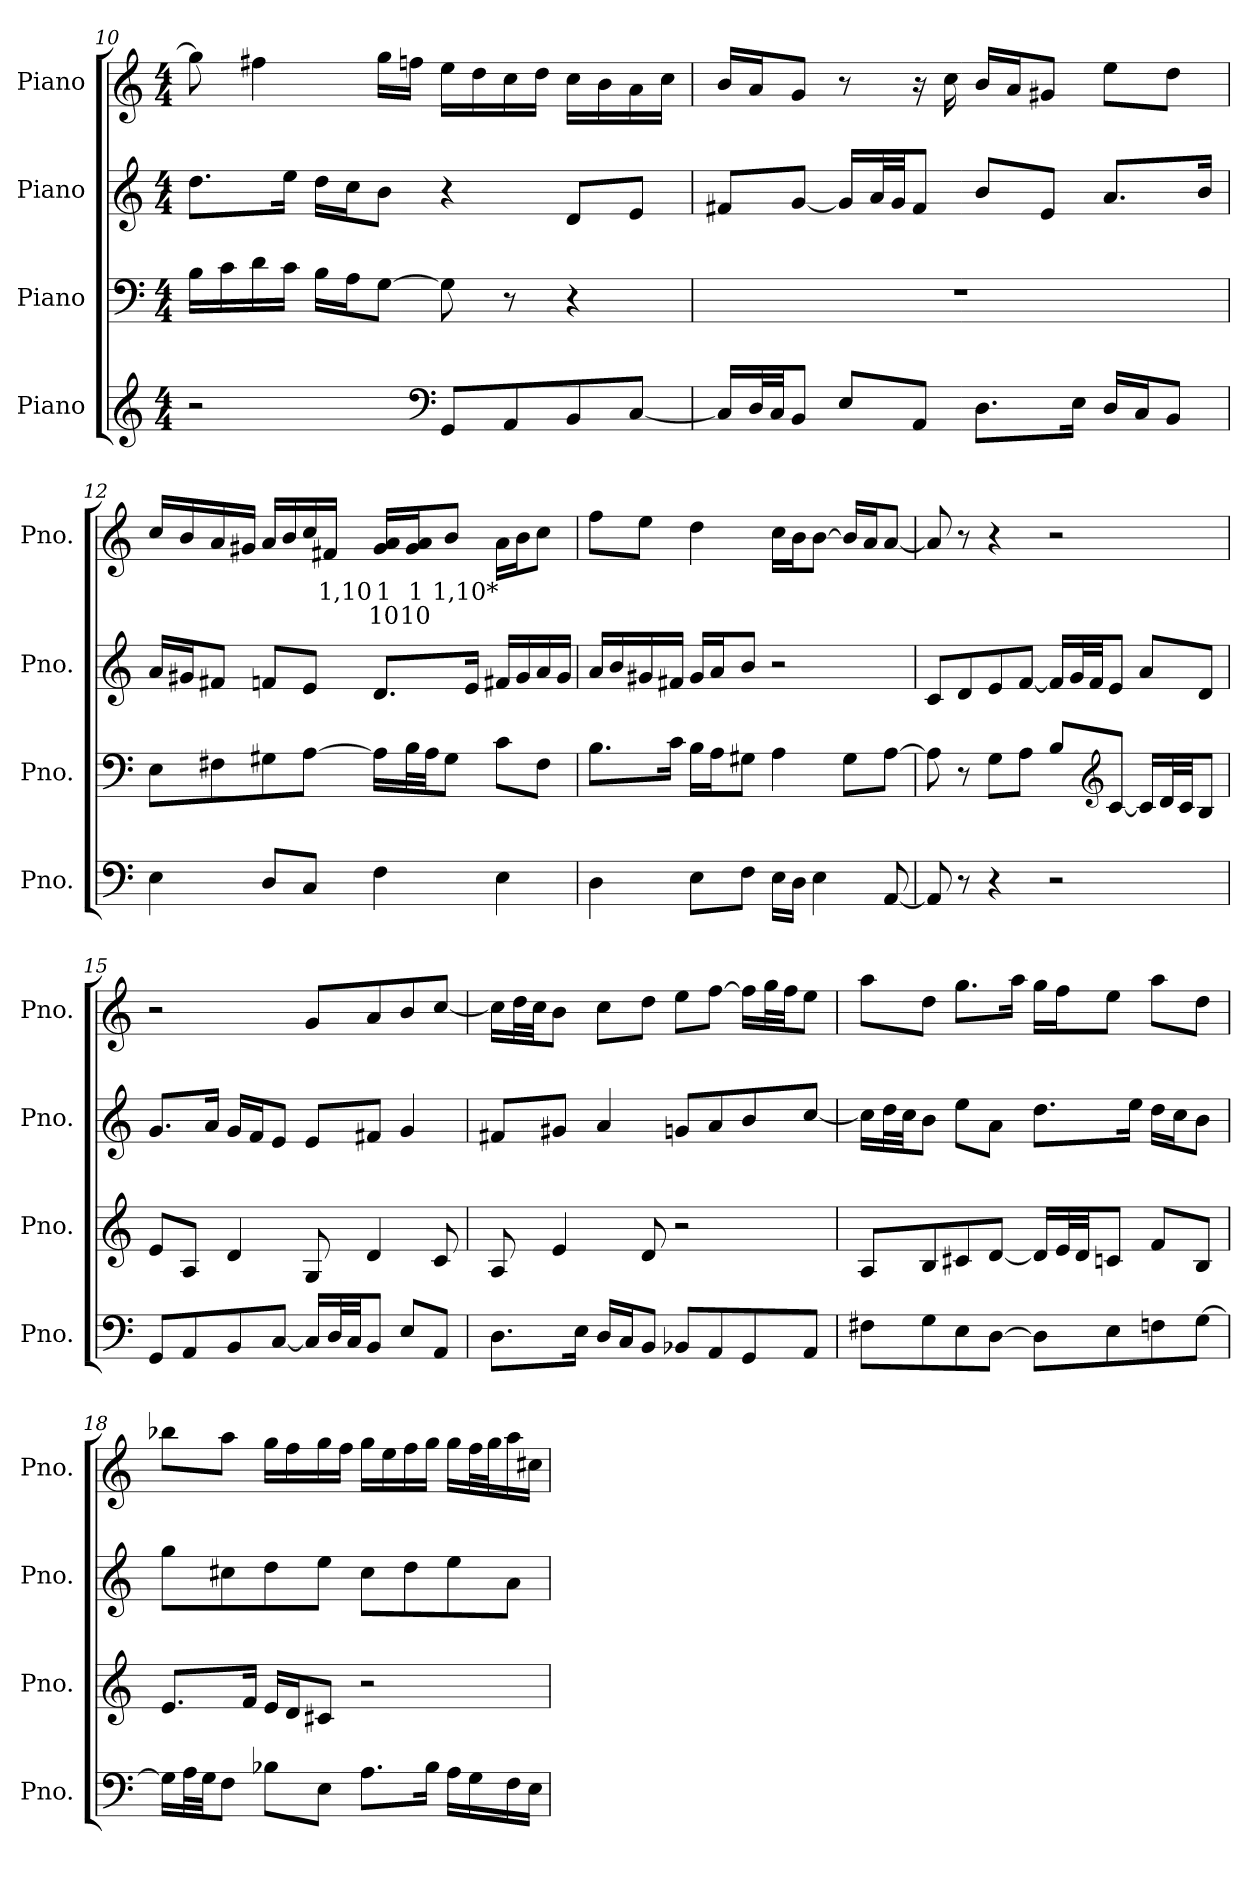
**kern	**kern	**kern	**kern	**text	**text
*part4	*part3	*part2	*part1	*part1	*part1
*staff4	*staff3	*staff2	*staff1	*staff1	*staff1
*I"Piano	*I"Piano	*I"Piano	*I"Piano	*	*
*I'Pno.	*I'Pno.	*I'Pno.	*I'Pno.	*	*
!!LO:LB:g=z
*clefG2	*clefF4	*clefG2	*clefG2	*	*
*k[]	*k[]	*k[]	*k[]	*	*
*M4/4	*M4/4	*M4/4	*M4/4	*	*
=10	=10	=10	=10	=10	=10
2r	16Bi\LL	8.ddj\L	8ggZ\]	.	.
.	16ci\	.	.	.	.
.	16di\	.	4ff#XZ\	.	.
.	16ci\JJ	16eej\Jk	.	.	.
.	16Bi\LL	16ddj\LL	.	.	.
.	16Ai\J	16ccj\J	.	.	.
.	[8Gi\J	8bj\J	16ggZ\LL	.	.
.	.	.	16ffnZ\JJ	.	.
*clefF4	*	*	*	*	*
8GGV/L	8Gi\]	4r	16eeZ\LL	.	.
.	.	.	16ddZ\	.	.
8AAV/	8r	.	16ccZ\	.	.
.	.	.	16ddZ\JJ	.	.
8BBV/	4r	8dj/L	16ccZ\LL	.	.
.	.	.	16bZ\	.	.
[8CV/J	.	8ej/J	16aZ\	.	.
.	.	.	16ccZ\JJ	.	.
=11	=11	=11	=11	=11	=11
16CV/LL]	1r	8f#Xj/L	16bZ/LL	.	.
32DV/L	.	.	16aZ/J	.	.
32CV/JJ	.	.	.	.	.
8BBV/J	.	[8gj/J	8gZ/J	.	.
8EV/L	.	16gj/LL]	8r	.	.
.	.	32aj/L	.	.	.
.	.	32gj/JJ	.	.	.
8AAV/J	.	8f#j/J	16r	.	.
.	.	.	16ccZ\	.	.
8.DV\L	.	8bj/L	16bZ/LL	.	.
.	.	.	16aZ/J	.	.
.	.	8ej/J	8g#XZ/J	.	.
16EV\Jk	.	.	.	.	.
16DV/LL	.	8.aj/L	8eeZ\L	.	.
16CV/J	.	.	.	.	.
8BBV/J	.	.	8ddZ\J	.	.
.	.	16bj/Jk	.	.	.
!!LO:LB:g=z
=12	=12	=12	=12	=12	=12
4EV\	8Ei\L	16aj/LL	16ccZ/LL	.	.
.	.	16g#Xj/J	16bZ/	.	.
.	8F#Xi\	8f#Xj/J	16aZ/	.	.
.	.	.	16g#XZ/JJ	.	.
8DV/L	8G#Xi\	8fnj/L	16aZ/LL	.	.
.	.	.	16bZ/	.	.
8CV/J	[8Ai\J	8ej/J	16ccZ/	.	.
!	!	!	!	!LO:LY:b	!
.	.	.	16f#XZ/JJ	1,10	.
!	!	!	!	!LO:LY:b	!LO:LY:b
4FV\	16Ai\LL]	8.dj/L	16g#N/ 16aZ/LL	1	10
!	!	!	!	!LO:LY:b	!LO:LY:b
.	32Bi\L	.	16g#N/ 16aZ/J	1	10
.	32Ai\JJ	.	.	.	.
!	!	!	!	!LO:LY:b	!
.	8G#i\J	.	8bZ/J	1,10*	.
.	.	16ej/Jk	.	.	.
4EV\	8ci\L	16f#Xj/LL	16aZ\LL	.	.
.	.	16g#j/	16bZ\J	.	.
.	8F#i\J	16aj/	8ccZ\J	.	.
.	.	16g#j/JJ	.	.	.
=13	=13	=13	=13	=13	=13
4DV\	8.Bi\L	16aj/LL	8ffZ\L	.	.
.	.	16bj/	.	.	.
.	.	16g#Xj/	8eeZ\J	.	.
.	16ci\Jk	16f#Xj/JJ	.	.	.
8EV\L	16Bi\LL	16g#j/LL	4ddZ\	.	.
.	16Ai\J	16aj/J	.	.	.
8FV\J	8G#Xi\J	8bj/J	.	.	.
16EV\LL	4Ai\	2r	16ccZ\LL	.	.
16DV\JJ	.	.	16bZ\J	.	.
4EV\	.	.	[8bZ\J	.	.
.	8G#i\L	.	16bZ/LL]	.	.
.	.	.	16aZ/J	.	.
[8AAV/	[8Ai\J	.	[8aZ/J	.	.
!!LO:PB:g=z
=14	=14	=14	=14	=14	=14
8AAV/]	8Ai\]	8cj/L	8aZ/]	.	.
8r	8r	8dj/	8r	.	.
4r	8Gi\L	8ej/	4r	.	.
.	8Ai\J	[8fj/J	.	.	.
2r	8Bi/L	16fj/LL]	2r	.	.
.	.	32gj/L	.	.	.
.	.	32fj/JJ	.	.	.
*	*clefG2	*	*	*	*
.	[8ci/J	8ej/J	.	.	.
.	16ci/LL]	8aj/L	.	.	.
.	32di/L	.	.	.	.
.	32ci/JJ	.	.	.	.
.	8Bi/J	8dj/J	.	.	.
=15	=15	=15	=15	=15	=15
8GGV/L	8ei/L	8.gj/L	2r	.	.
8AAV/	8Ai/J	.	.	.	.
.	.	16aj/Jk	.	.	.
8BBV/	4di/	16gj/LL	.	.	.
.	.	16fj/J	.	.	.
[8CV/J	.	8ej/J	.	.	.
16CV/LL]	8Gi/	8ej/L	8gZ/L	.	.
32DV/L	.	.	.	.	.
32CV/JJ	.	.	.	.	.
8BBV/J	4di/	8f#Xj/J	8aZ/	.	.
8EV/L	.	4gj/	8bZ/	.	.
8AAV/J	8ci/	.	[8ccZ/J	.	.
=16	=16	=16	=16	=16	=16
8.DV\L	8Ai/	8f#Xj/L	16ccZ\LL]	.	.
.	.	.	32ddZ\L	.	.
.	.	.	32ccZ\JJ	.	.
.	4ei/	8g#Xj/J	8bZ\J	.	.
16EV\Jk	.	.	.	.	.
16DV/LL	.	4aj/	8ccZ\L	.	.
16CV/J	.	.	.	.	.
8BBV/J	8di/	.	8ddZ\J	.	.
8BB-XV/L	2r	8gnj/L	8eeZ\L	.	.
8AAV/	.	8aj/	[8ffZ\J	.	.
8GGV/	.	8bj/	16ffZ\LL]	.	.
.	.	.	32ggZ\L	.	.
.	.	.	32ffZ\JJ	.	.
8AAV/J	.	[8ccj/J	8eeZ\J	.	.
!!LO:LB:g=z
=17	=17	=17	=17	=17	=17
8F#XV\L	8Ai/L	16ccj\LL]	8aaZ\L	.	.
.	.	32ddj\L	.	.	.
.	.	32ccj\JJ	.	.	.
8GV\	8Bi/	8bj\J	8ddZ\J	.	.
8EV\	8c#Xi/	8eej\L	8.ggZ\L	.	.
[8DV\J	[8di/J	8aj\J	.	.	.
.	.	.	16aaZ\Jk	.	.
8DV\L]	16di/LL]	8.ddj\L	16ggZ\LL	.	.
.	32ei/L	.	16ffZ\J	.	.
.	32di/JJ	.	.	.	.
8EV\	8cni/J	.	8eeZ\J	.	.
.	.	16eej\Jk	.	.	.
8FnV\	8fi/L	16ddj\LL	8aaZ\L	.	.
.	.	16ccj\J	.	.	.
[8GV\J	8Bi/J	8bj\J	8ddZ\J	.	.
=18	=18	=18	=18	=18	=18
16GV\LL]	8.ei/L	8ggj\L	8bb-XZ\L	.	.
32AV\L	.	.	.	.	.
32GV\JJ	.	.	.	.	.
8FV\J	.	8cc#Xj\	8aaZ\J	.	.
.	16fi/Jk	.	.	.	.
8B-XV\L	16ei/LL	8ddj\	16ggZ\LL	.	.
.	16di/J	.	16ffZ\	.	.
8EV\J	8c#Xi/J	8eej\J	16ggZ\	.	.
.	.	.	16ffZ\JJ	.	.
8.AV\L	2r	8cc#j\L	16ggZ\LL	.	.
.	.	.	16eeZ\	.	.
.	.	8ddj\	16ffZ\	.	.
16B-V\Jk	.	.	16ggZ\JJ	.	.
16AV\LL	.	8eej\	16ggZ\LL	.	.
16GV\	.	.	32ffZ\L	.	.
.	.	.	32ggZ\J	.	.
16FV\	.	8aj\J	16aaZ\	.	.
16EV\JJ	.	.	16cc#XZ\JJ	.	.
=	=	=	=	=	=
*-	*-	*-	*-	*-	*-
